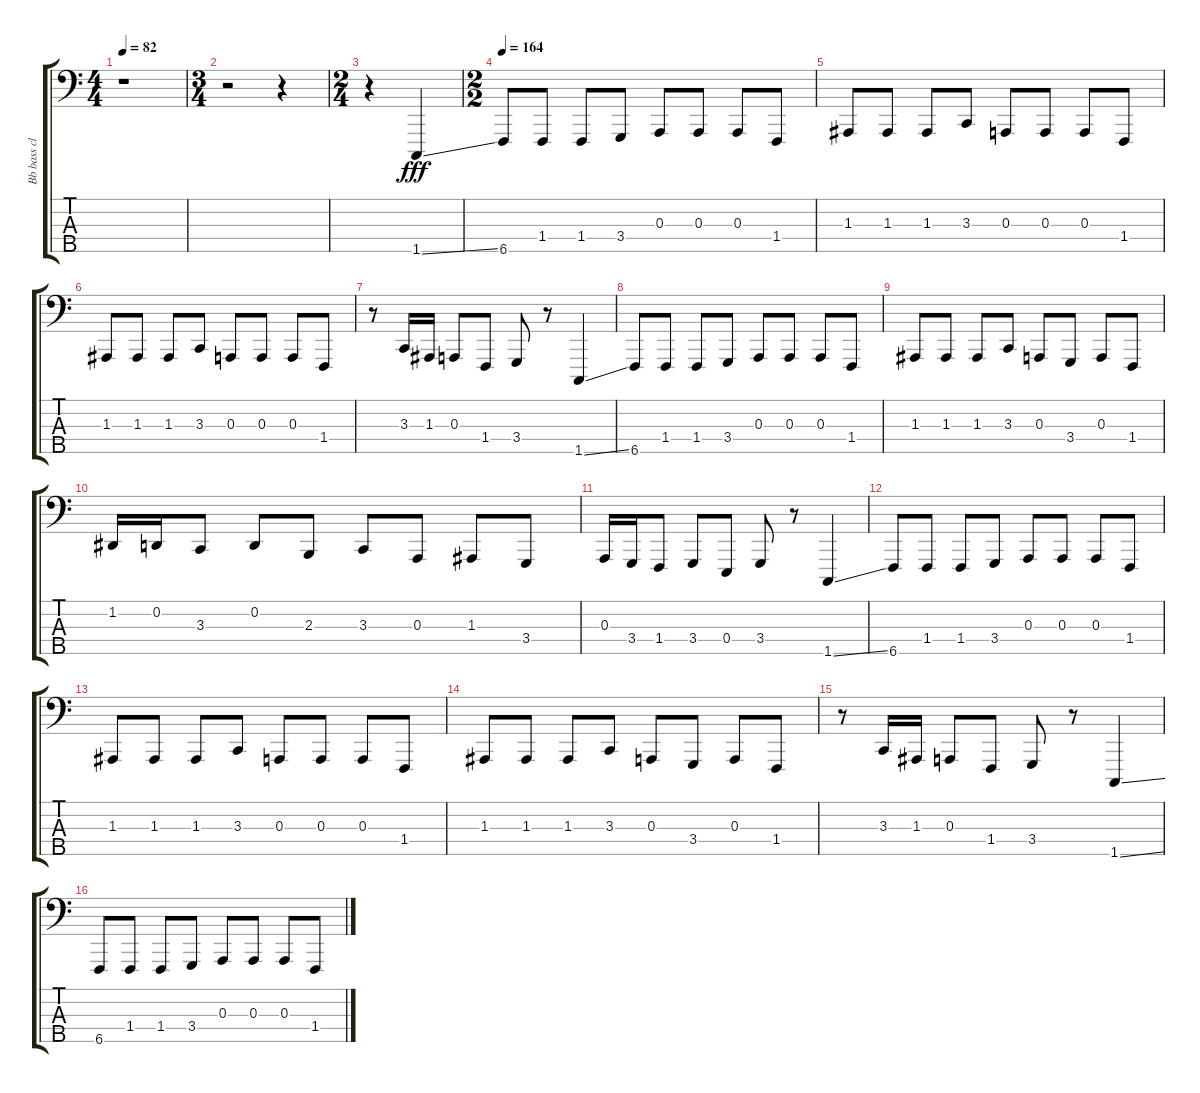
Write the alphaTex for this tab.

\track ("Bb bass clarinet" "Bb bass cl") {instrument clarinet}
\staff {score tabs}
\tuning (G2 D2 A1 E1 B0) {hide}
\ts (4 4)
\tempo 82
\clef f4
\ks c
r.1{dy fff} |
\ts (3 4)
r.2 r.4 |
\ts (2 4)
r.4 1.5{ss}.4 |
\ts (2 2)
\tempo 164
6.5.8 1.4.8 1.4.8 3.4.8 0.3.8 0.3.8 0.3.8 1.4.8 |
1.3.8 1.3.8 1.3.8 3.3.8 0.3.8 0.3.8 0.3.8 1.4.8 |
1.3.8 1.3.8 1.3.8 3.3.8 0.3.8 0.3.8 0.3.8 1.4.8 |
r.8 3.3.16 1.3.16 0.3.8 1.4.8 3.4.8 r.8 1.5{ss}.4 |
6.5.8 1.4.8 1.4.8 3.4.8 0.3.8 0.3.8 0.3.8 1.4.8 |
1.3.8 1.3.8 1.3.8 3.3.8 0.3.8 3.4.8 0.3.8 1.4.8 |
1.2.16 0.2.16 3.3.8 0.2.8 2.3.8 3.3.8 0.3.8 1.3.8 3.4.8 |
0.3.16 3.4.16 1.4.8 3.4.8 0.4.8 3.4.8 r.8 1.5{ss}.4 |
6.5.8 1.4.8 1.4.8 3.4.8 0.3.8 0.3.8 0.3.8 1.4.8 |
1.3.8 1.3.8 1.3.8 3.3.8 0.3.8 0.3.8 0.3.8 1.4.8 |
1.3.8 1.3.8 1.3.8 3.3.8 0.3.8 3.4.8 0.3.8 1.4.8 |
r.8 3.3.16 1.3.16 0.3.8 1.4.8 3.4.8 r.8 1.5{ss}.4 |
6.5.8 1.4.8 1.4.8 3.4.8 0.3.8 0.3.8 0.3.8 1.4.8
